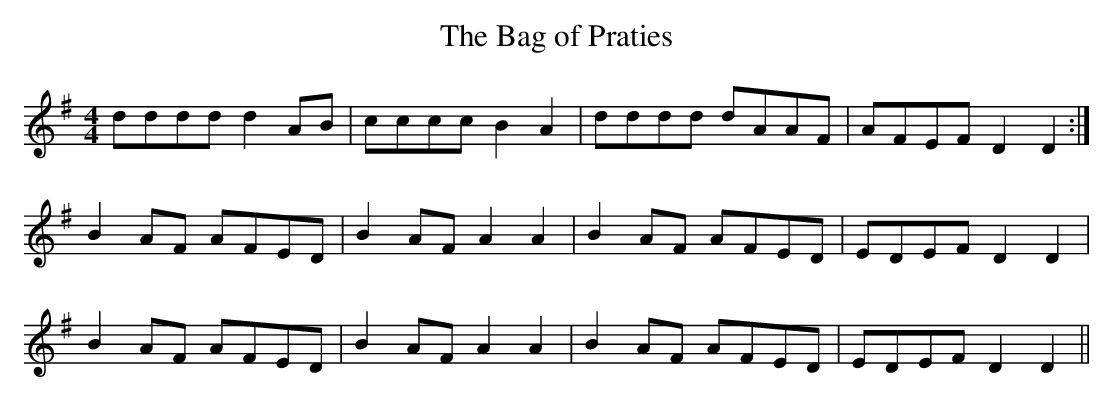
X:1
T:The Bag of Praties
M:4/4
L:1/8
K:Dmix
dddd d2 AB|cccc B2A2|dddd dAAF|AFEF D2D2:|
B2 AF AFED|B2 AF A2A2|B2 AF AFED|EDEF D2D2|
B2 AF AFED|B2 AF A2A2|B2 AF AFED|EDEF D2D2||
